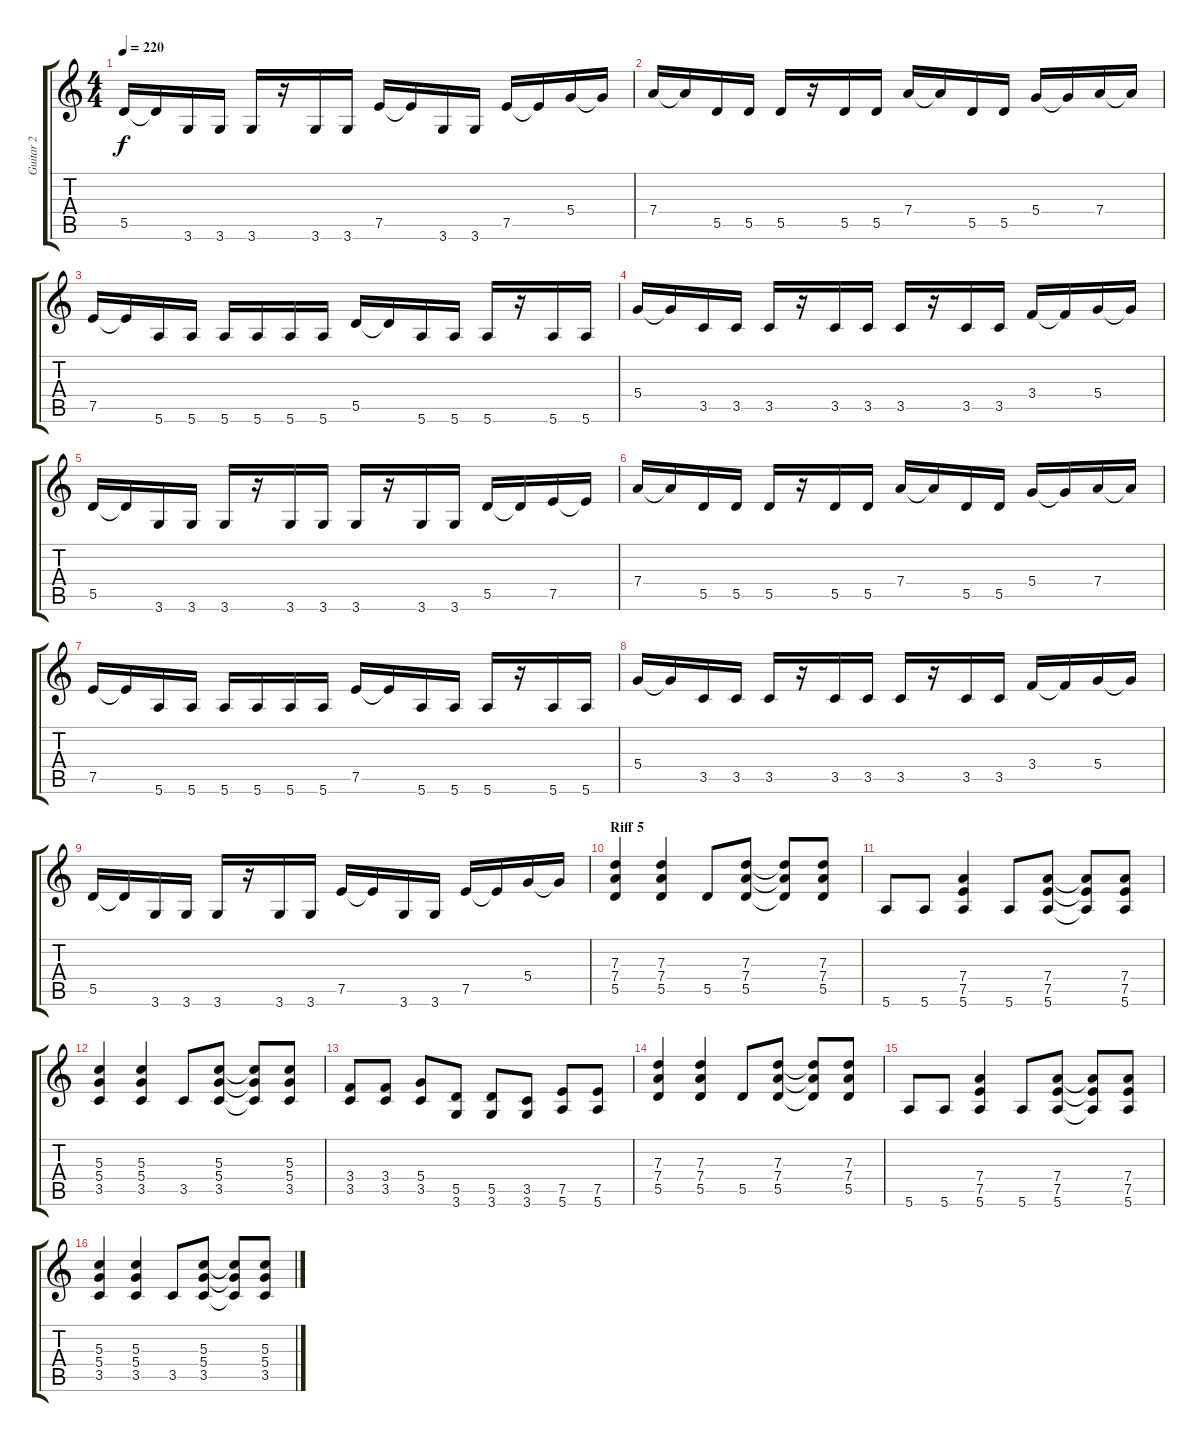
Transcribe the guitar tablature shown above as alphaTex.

\track ("Guitar 2" "Guitar 2") {instrument distortionguitar}
\staff {score tabs}
\tuning (E4 B3 G3 D3 A2 E2) {hide}
\ts (4 4)
\tempo 220
\clef g2
\ks c
5.5.16{dy f} 5.5{t}.16 3.6.16 3.6.16 3.6.16 r.16 3.6.16 3.6.16 7.5.16 7.5{t}.16 3.6.16 3.6.16 7.5.16 7.5{t}.16 5.4.16 5.4{t}.16 |
7.4.16 7.4{t}.16 5.5.16 5.5.16 5.5.16 r.16 5.5.16 5.5.16 7.4.16 7.4{t}.16 5.5.16 5.5.16 5.4.16 5.4{t}.16 7.4.16 7.4{t}.16 |
7.5.16 7.5{t}.16 5.6.16 5.6.16 5.6.16 5.6.16 5.6.16 5.6.16 5.5.16 5.5{t}.16 5.6.16 5.6.16 5.6.16 r.16 5.6.16 5.6.16 |
5.4.16 5.4{t}.16 3.5.16 3.5.16 3.5.16 r.16 3.5.16 3.5.16 3.5.16 r.16 3.5.16 3.5.16 3.4.16 3.4{t}.16 5.4.16 5.4{t}.16 |
5.5.16 5.5{t}.16 3.6.16 3.6.16 3.6.16 r.16 3.6.16 3.6.16 3.6.16 r.16 3.6.16 3.6.16 5.5.16 5.5{t}.16 7.5.16 7.5{t}.16 |
7.4.16 7.4{t}.16 5.5.16 5.5.16 5.5.16 r.16 5.5.16 5.5.16 7.4.16 7.4{t}.16 5.5.16 5.5.16 5.4.16 5.4{t}.16 7.4.16 7.4{t}.16 |
7.5.16 7.5{t}.16 5.6.16 5.6.16 5.6.16 5.6.16 5.6.16 5.6.16 7.5.16 7.5{t}.16 5.6.16 5.6.16 5.6.16 r.16 5.6.16 5.6.16 |
5.4.16 5.4{t}.16 3.5.16 3.5.16 3.5.16 r.16 3.5.16 3.5.16 3.5.16 r.16 3.5.16 3.5.16 3.4.16 3.4{t}.16 5.4.16 5.4{t}.16 |
5.5.16 5.5{t}.16 3.6.16 3.6.16 3.6.16 r.16 3.6.16 3.6.16 7.5.16 7.5{t}.16 3.6.16 3.6.16 7.5.16 7.5{t}.16 5.4.16 5.4{t}.16 |
\section ("" "Riff 5")
(7.3 7.4 5.5).4 (7.3 7.4 5.5).4 5.5.8 (7.3 7.4 5.5).8 (7.3{t} 7.4{t} 5.5{t}).8 (7.3 7.4 5.5).8 |
5.6.8 5.6.8 (7.4 7.5 5.6).4 5.6.8 (7.4 7.5 5.6).8 (7.4{t} 7.5{t} 5.6{t}).8 (7.4 7.5 5.6).8 |
(5.3 5.4 3.5).4 (5.3 5.4 3.5).4 3.5.8 (5.3 5.4 3.5).8 (5.3{t} 5.4{t} 3.5{t}).8 (5.3 5.4 3.5).8 |
(3.4 3.5).8 (3.4 3.5).8 (5.4 3.5).8 (5.5 3.6).8 (5.5 3.6).8 (3.5 3.6).8 (7.5 5.6).8 (7.5 5.6).8 |
(7.3 7.4 5.5).4 (7.3 7.4 5.5).4 5.5.8 (7.3 7.4 5.5).8 (7.3{t} 7.4{t} 5.5{t}).8 (7.3 7.4 5.5).8 |
5.6.8 5.6.8 (7.4 7.5 5.6).4 5.6.8 (7.4 7.5 5.6).8 (7.4{t} 7.5{t} 5.6{t}).8 (7.4 7.5 5.6).8 |
(5.3 5.4 3.5).4 (5.3 5.4 3.5).4 3.5.8 (5.3 5.4 3.5).8 (5.3{t} 5.4{t} 3.5{t}).8 (5.3 5.4 3.5).8
